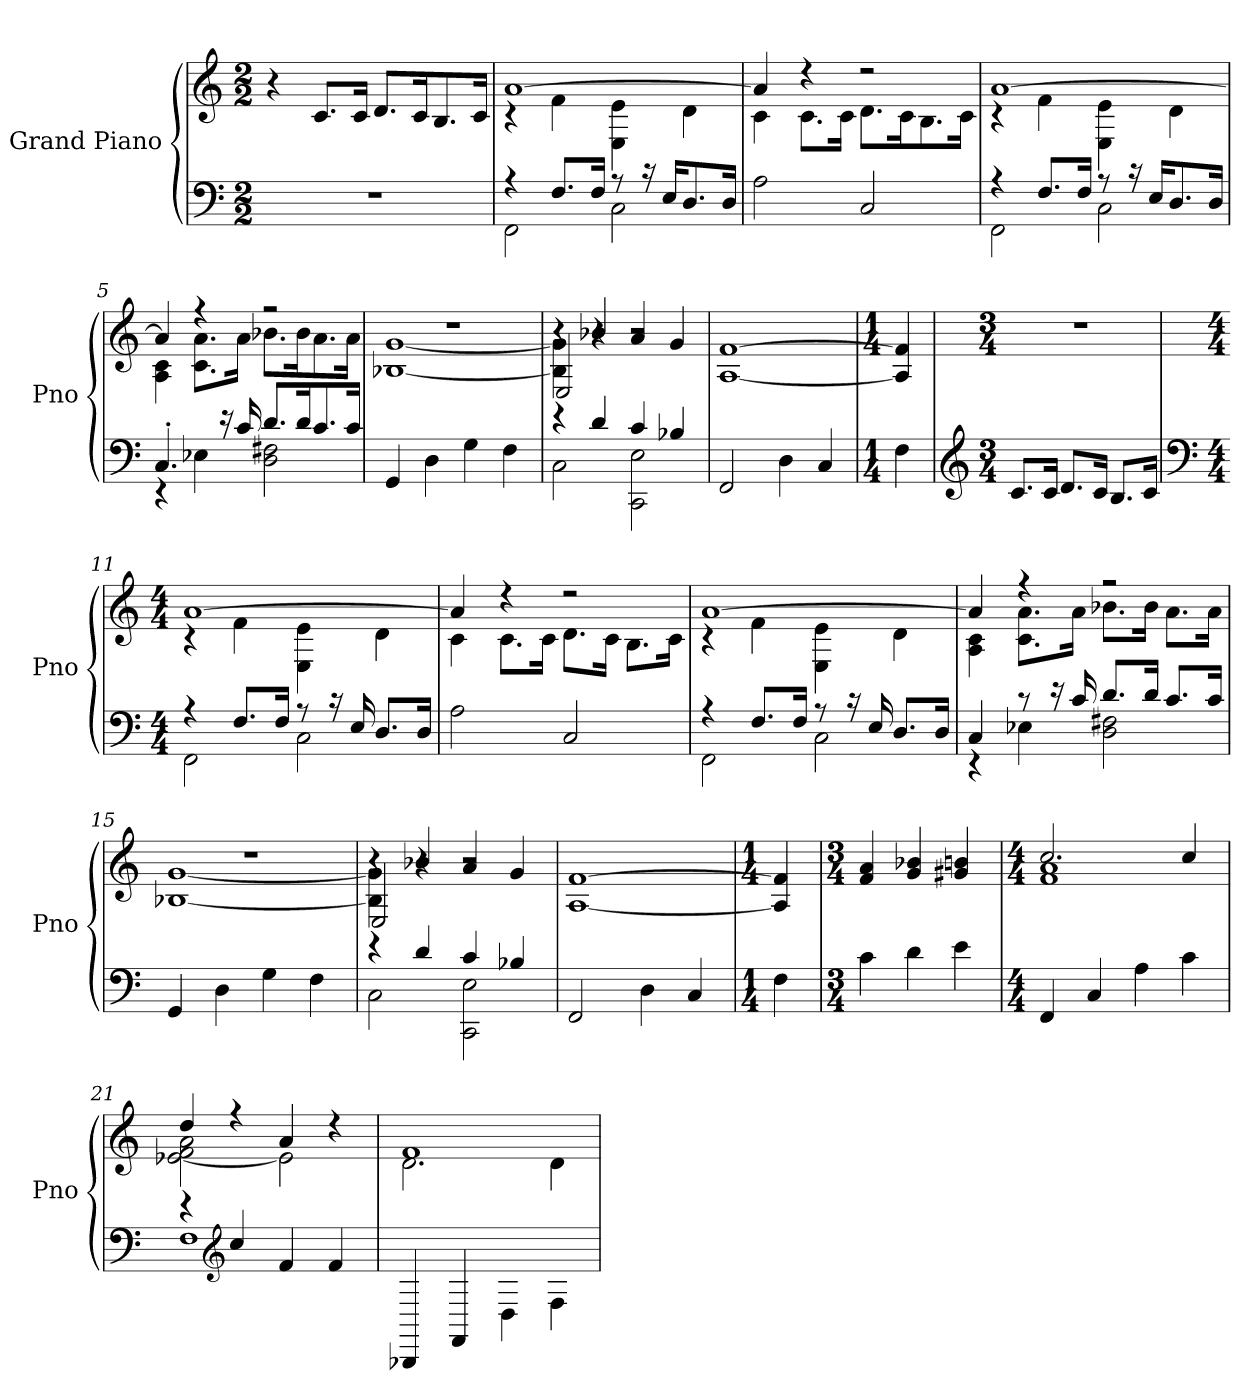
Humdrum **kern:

**kern	**kern
*part1	*part1
*staff2	*staff1
*I"Grand Piano	*
*I'Pno	*
*clefF4	*clefG2
*k[]	*k[]
*M2/2	*M2/2
=1	=1
1r	4r
*	*MM116
.	8.c/L
.	16c/Jk
.	8.d/L
.	16c/K
.	8.B/
.	16c/Jk
=2	=2
*^	*^
4r	2FF\	[1a	4r
8.F/L	.	.	4f\
16F/Jk	.	.	.
8r	2C\	.	4E\ 4e\
16r	.	.	.
16E/KL	.	.	.
8.D/	.	.	4d\
16D/Jk	.	.	.
*v	*v	*	*
=3	=3	=3
2A\	4a/]	4c\
.	4r	8.c\L
.	.	16c\Jk
2C/	2r	8.d\L
.	.	16c\K
.	.	8.B\
.	.	16c\Jk
=4	=4	=4
*^	*	*
4r	2FF\	[1a	4r
8.F/L	.	.	4f\
16F/Jk	.	.	.
8r	2C\	.	4E\ 4e\
16r	.	.	.
16E/KL	.	.	.
8.D/	.	.	4d\
16D/Jk	.	.	.
!!LO:LB:g=z	!!
=5	=5	=5	=5
4.C'/	4r	4a/]	4A\ 4c\
.	4E-X\	4r	8.c\ 8.a\L
16r	.	.	.
16c/	.	.	16a\Jk
8.d/L	2D\ 2F#X\	2r	8.b-X\L
16d/K	.	.	16b-\K
8.c/	.	.	8.a\
16c/Jk	.	.	16a\Jk
*v	*v	*	*
=6	=6	=6
4GG/	1r	[1B-X [1g
4D\	.	.
4G\	.	.
4F\	.	.
=7	=7	=7
*^	*	*^
4r	2C\	4r	4B-\] 4g\]	2E/
4d/	.	4b-X/	4r	.
4c/	2CC\ 2E\	4a/	2r	2r
4B-X/	.	4g/	.	.
*v	*v	*	*	*
*	*v	*v	*v
=8	=8
2FF/	[1A [1f
4D\	.
4C/	.
=9	=9
*M1/4	*M1/4
4F\	4A/] 4f/]
=10	=10
*clefG2	*
*M3/4	*M3/4
8.c/L	2.r
16c/Jk	.
8.d/L	.
16c/Jk	.
8.B/L	.
16c/Jk	.
!!LO:LB:g=z
=11	=11
*clefF4	*
*M4/4	*M4/4
*^	*^
4r	2FF\	[1a	4r
8.F/L	.	.	4f\
16F/Jk	.	.	.
8r	2C\	.	4E\ 4e\
16r	.	.	.
16E/	.	.	.
8.D/L	.	.	4d\
16D/Jk	.	.	.
*v	*v	*	*
=12	=12	=12
2A\	4a/]	4c\
.	4r	8.c\L
.	.	16c\Jk
2C/	2r	8.d\L
.	.	16c\Jk
.	.	8.B\L
.	.	16c\Jk
=13	=13	=13
*^	*	*
4r	2FF\	[1a	4r
8.F/L	.	.	4f\
16F/Jk	.	.	.
8r	2C\	.	4E\ 4e\
16r	.	.	.
16E/	.	.	.
8.D/L	.	.	4d\
16D/Jk	.	.	.
=14	=14	=14	=14
4C/	4r	4a/]	4A\ 4c\
8r	4E-X\	4r	8.c\ 8.a\L
16r	.	.	.
16c/	.	.	16a\Jk
8.d/L	2D\ 2F#X\	2r	8.b-X\L
16d/Jk	.	.	16b-\Jk
8.c/L	.	.	8.a\L
16c/Jk	.	.	16a\Jk
*v	*v	*	*
!!LO:LB:g=z	!!
=15	=15	=15
4GG/	1r	[1B-X [1g
4D\	.	.
4G\	.	.
4F\	.	.
=16	=16	=16
*^	*	*^
4r	2C\	4r	4B-\] 4g\]	2E/
4d/	.	4b-X/	4r	.
4c/	2CC\ 2E\	4a/	2r	2r
4B-X/	.	4g/	.	.
*v	*v	*	*	*
*	*v	*v	*v
=17	=17
2FF/	[1A [1f
4D\	.
4C/	.
=18	=18
*M1/4	*M1/4
4F\	4A/] 4f/]
=19	=19
*M3/4	*M3/4
4c\	4f/ 4a/
4d\	4g/ 4b-X/
4e\	4g#X/ 4bn/
=20	=20
*M4/4	*M4/4
*	*^
4FF/	2.cc/	1f 1a
4C/	.	.
4A\	.	.
4c\	4cc/	.
=21	=21	=21
*^	*	*
4r	1F	4dd/	[2e-X\ 2f\ 2a\
*clefG2	*	*	*
4cc/	.	4r	.
4f/	.	4a/	2e-\]
4f/	.	4r	.
*v	*v	*	*
=22	=22	=22
4BBB-X/	1f	2.d\
4FF/	.	.
4D\	.	.
4F\	.	4d\
*	*v	*v
=	=
*-	*-
